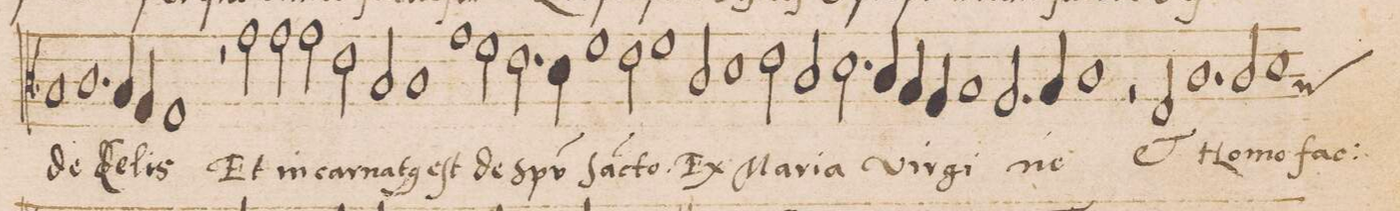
**kern	**text
*I"TENOR	*
*clefC3	*
*k[b-]	*
*met(C|)	*
*M2/1	*
1B-/	de
=54-	=54-
1.c\	Ce-
4B-/	.
4A/	.
=55-	=55-
1G/	-lis
2r	.
2g\	Et
=56-	=56-
2g\	in
2g\	car-
2e\	-na-
2c/	-t(us)
=57-	=57-
1c\	eſt
1g\	de
=58-	=58-
2f\	Spi-
2.e\	-(ri-
4d\	-tu)
1f\	Sa(n)-
=59-	=59-
2e\	.
1f\	-cto.
=60-	=60-
2c/	Ex
1d\	Ma-
2e\	-ri-
=61-	=61-
2c/	-a
2.d\	Vir-
4c/	.
4B-/	.
4A/	.
=62-	=62-
1B-/	-gi-
2.A/	-ne
4B-/	.
=63-	=63-
1c\	.
2r	.
2G/	Et
=64-	=64-
1.c\	Ho-
2c/	-mo
=65-	=65-
*custos:b	*
1d\	fac-
*-	*-
